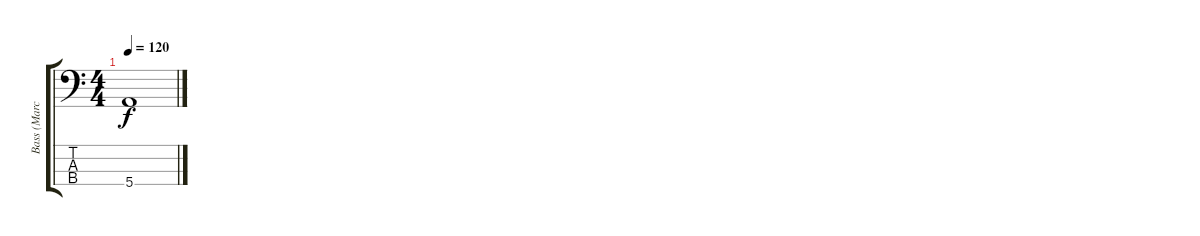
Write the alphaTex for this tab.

\track ("Bass (Marck Hoppus)" "Bass (Marc") {instrument electricbasspick}
\staff {score tabs}
\tuning (G2 D2 A1 E1) {hide}
\ts (4 4)
\tempo 120
\clef f4
\ks c
5.4{t}.1{dy f}
